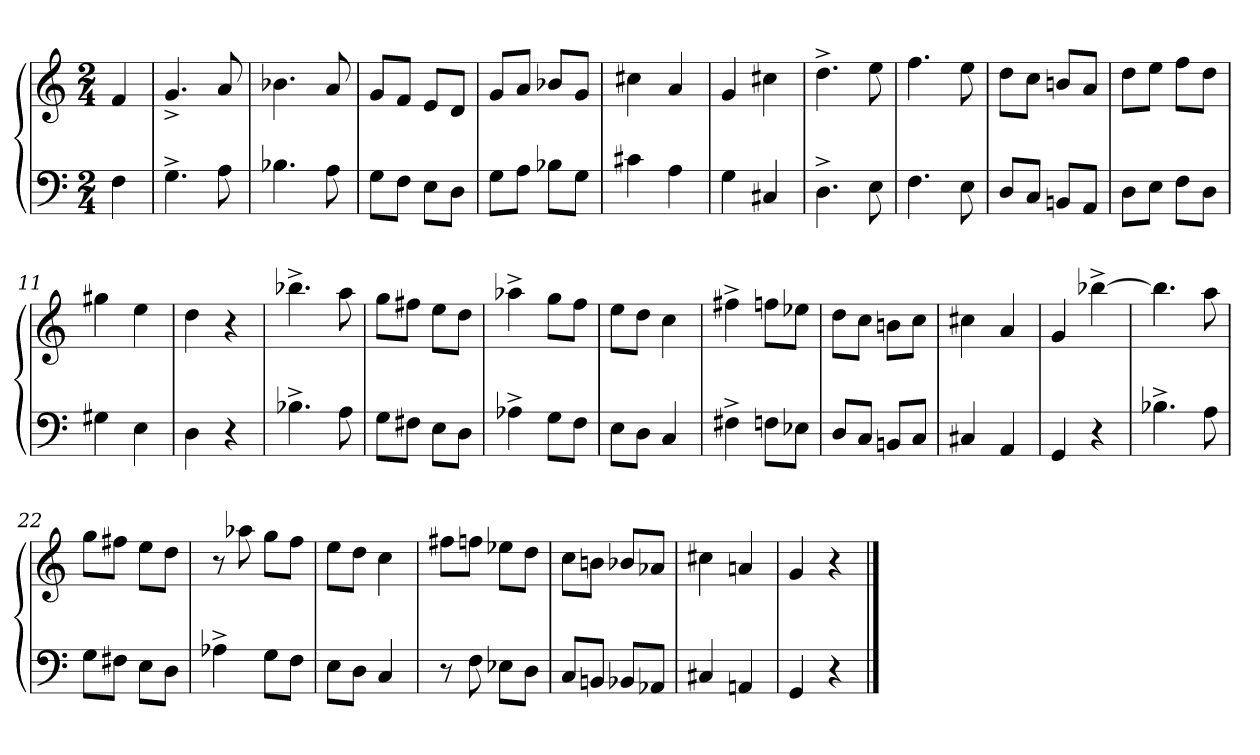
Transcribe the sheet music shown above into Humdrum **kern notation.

**kern	**kern
*part1	*part1
*staff2	*staff1
*M2/4	*M2/4
=	=
4F	4f
=1	=1
4.G^	4.g^
8A	8a
=2	=2
4.B-X	4.b-X
8A	8a
=3	=3
8GL	8gL
8FJ	8fJ
8EL	8eL
8DJ	8dJ
=4	=4
8GL	8gL
8AJ	8aJ
8B-XL	8b-XL
8GJ	8gJ
=5	=5
4c#X	4cc#X
4A	4a
=6	=6
4G	4g
4C#X	4cc#X
=7	=7
4.D^	4.dd^
8E	8ee
=8	=8
4.F	4.ff
8E	8ee
=9	=9
8DL	8ddL
8CJ	8ccJ
8BBnL	8bnL
8AAJ	8aJ
=10	=10
8DL	8ddL
8EJ	8eeJ
8FL	8ffL
8DJ	8ddJ
=11	=11
4G#X	4gg#X
4E	4ee
=12	=12
4D	4dd
4r	4r
=13	=13
4.B-X^	4.bb-X^
8A	8aa
=14	=14
8GL	8ggL
8F#XJ	8ff#XJ
8EL	8eeL
8DJ	8ddJ
=15	=15
4A-X^	4aa-X^
8GL	8ggL
8FJ	8ffJ
=16	=16
8EL	8eeL
8DJ	8ddJ
4C	4cc
=17	=17
4F#X^	4ff#X^
8FnL	8ffnL
8E-XJ	8ee-XJ
=18	=18
8DL	8ddL
8CJ	8ccJ
8BBnL	8bnL
8CJ	8ccJ
=19	=19
4C#X	4cc#X
4AA	4a
=20	=20
4GG	4g
4r	[4bb-X^
=21	=21
4.B-X^	4.bb-]
8A	8aa
=22	=22
8GL	8ggL
8F#XJ	8ff#XJ
8EL	8eeL
8DJ	8ddJ
=23	=23
4A-X^	8r
.	8aa-X
8GL	8ggL
8FJ	8ffJ
=24	=24
8EL	8eeL
8DJ	8ddJ
4C	4cc
=25	=25
8r	8ff#XL
8F	8ffnJ
8E-XL	8ee-XL
8DJ	8ddJ
=26	=26
8CL	8ccL
8BBnJ	8bnJ
8BB-XL	8b-XL
8AA-XJ	8a-XJ
=27	=27
4C#X	4cc#X
4AAn	4an
=28	=28
4GG	4g
4r	4r
==	==
*-	*-
